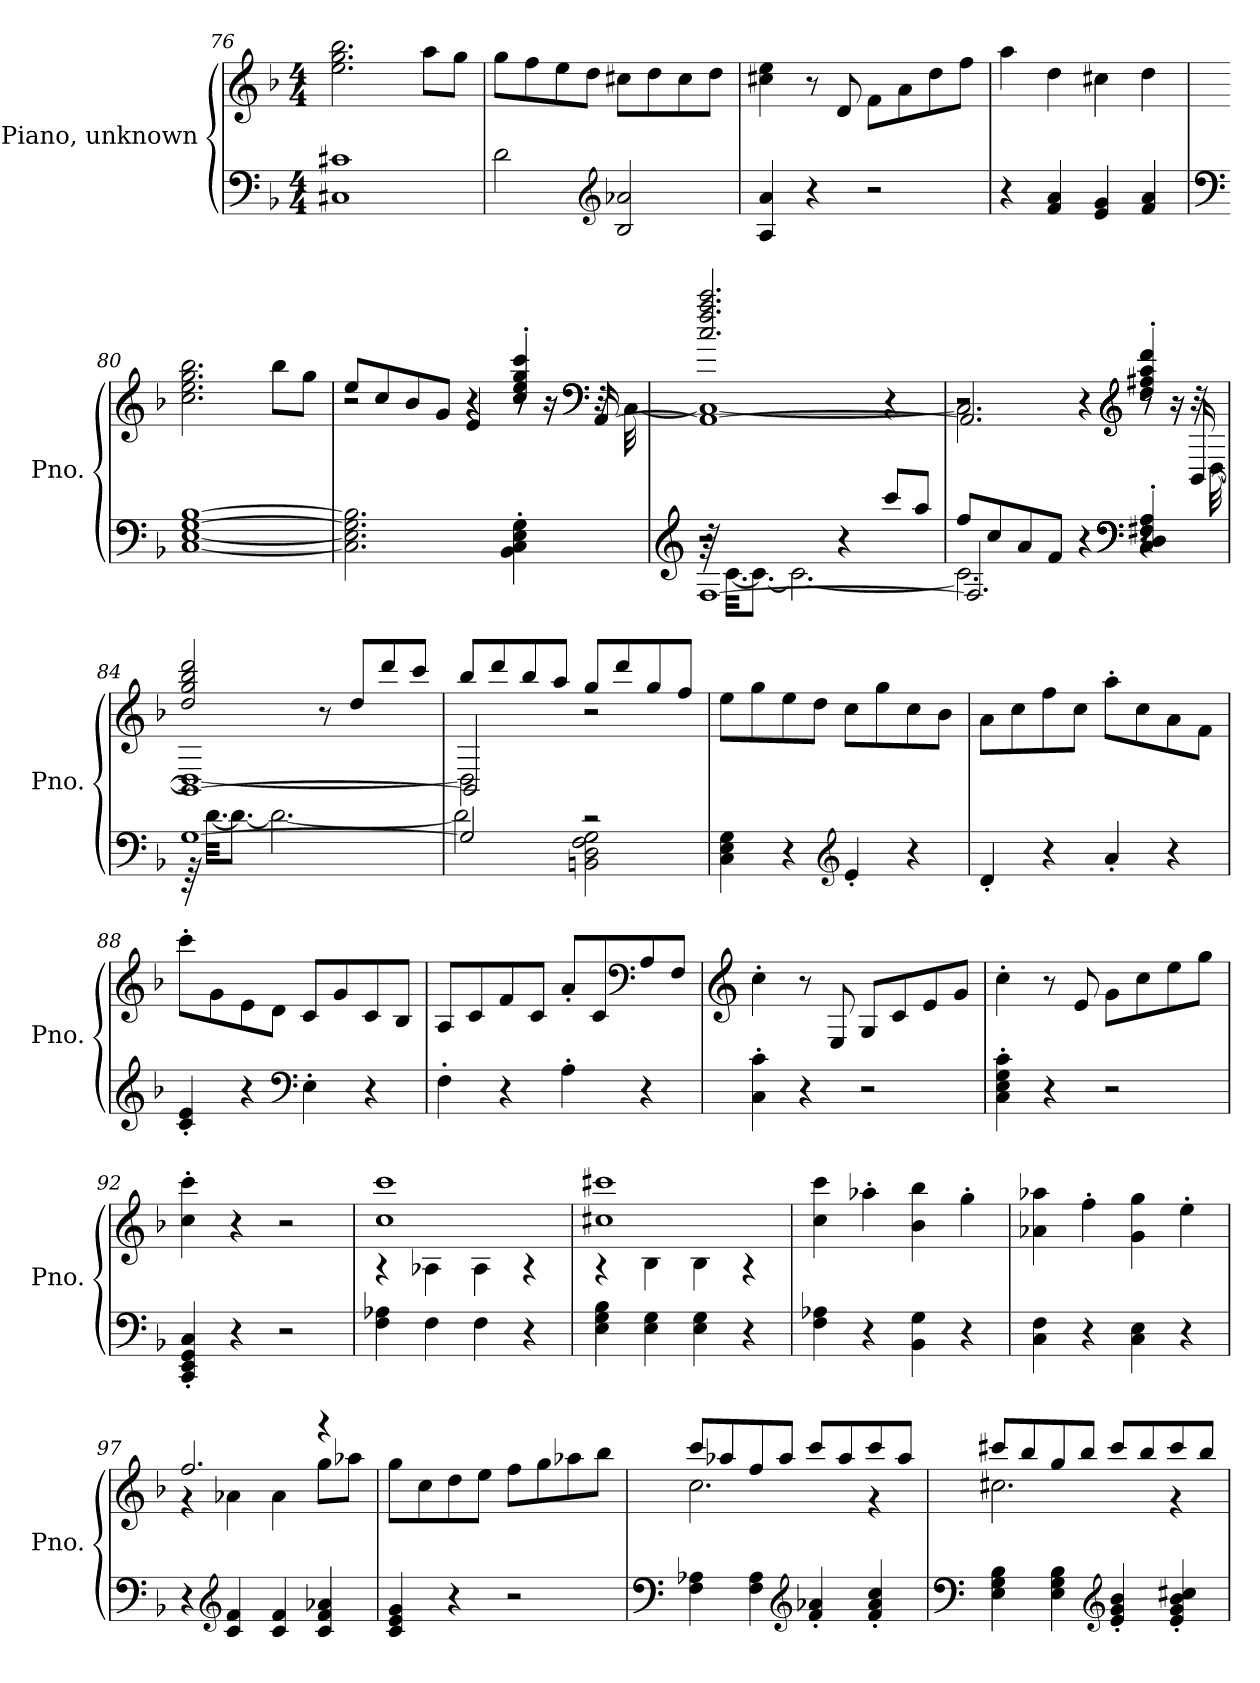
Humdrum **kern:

**kern	**kern
*part1	*part1
*staff2	*staff1
*I"Piano, unknown	*
*I'Pno.	*
*clefF4	*clefG2
*k[b-]	*k[b-]
*M4/4	*M4/4
=76	=76
1C#X 1c#X	2.ee\ 2.gg\ 2.bb-\
.	8aa\L
.	8gg\J
=77	=77
2d\	8gg\L
.	8ff\
.	8ee\
.	8dd\J
*clefG2	*
2B-/ 2a-X/	8cc#X\L
.	8dd\
.	8cc#\
.	8dd\J
=78	=78
4A/ 4a/	4cc#X\ 4ee\
4r	8r
.	8d/
2r	8f\L
.	8a\
.	8dd\
.	8ff\J
=79	=79
4r	4aa\
4f/ 4a/	4dd\
4e/ 4g/	4cc#X\
4f/ 4a/	4dd\
=80	=80
*clefF4	*
[1C [1E [1G [1B-	2.cc\ 2.ee\ 2.gg\ 2.bb-\
.	8bb-\L
.	8gg\J
!!LO:PB:g=z
=81	=81
*	*^
*	*	*^
2.C\] 2.E\] 2.G\] 2.B-\]	8ee/L	2r	2r
.	8cc/	.	.
.	8b-/	.	.
.	8g/J	.	.
.	4e/	4r	4r
4BB-\' 4C\' 4E\' 4G\'	4cc/' 4ee/' 4gg/' 4ccc/'	8r	8r
.	.	16r	16r
*	*clefF4	*	*
.	.	32r	[16AA/
.	.	[32C\	.
=82	=82	=82	=82
*clefG2	*	*	*
*^	*	*	*
*	*^	*	*	*
2r	64r	[1F	2.cc/ 2.ff/ 2.aa/ 2.ccc/	1C_	1AA_
.	[32.c\KKL	.	.	.	.
.	8.c\J_	.	.	.	.
.	2.c\_	.	.	.	.
4r	.	.	.	.	.
8ccc/L	.	.	4r	.	.
8aa/J	.	.	.	.	.
=83	=83	=83	=83	=83	=83
8ff/L	2.c\]	2.F/]	2r	2.C\]	2.AA/]
8cc/	.	.	.	.	.
8a/	.	.	.	.	.
8f/J	.	.	.	.	.
4r	.	.	4r	.	.
*clefF4	*	*	*clefG2	*	*
4C/' 4D/' 4F#X/' 4A/'	4r	4r	4dd/' 4ff#X/' 4aa/' 4ddd/'	8r	8r
.	.	.	.	16r	16r
.	.	.	.	32r	[16BB-/
.	.	.	.	[32D\	.
*	*v	*v	*	*	*
!!LO:LB:g=z	!!	!!
=84	=84	=84	=84	=84
[1G	64r	2dd/ 2gg/ 2bb-/ 2ddd/	1D_	1BB-_
.	[32.d\KKL	.	.	.
.	8.d\J_	.	.	.
.	2.d\_	.	.	.
.	.	8r	.	.
.	.	8dd/L	.	.
.	.	8ddd/	.	.
.	.	8ccc/J	.	.
=85	=85	=85	=85	=85
2G/]	2d\]	8bb-/L	2D\]	2BB-/]
.	.	8ddd/	.	.
.	.	8bb-/	.	.
.	.	8aa/J	.	.
2r	2BBn\ 2D\ 2F\ 2G\	8gg/L	2r	2r
.	.	8ddd/	.	.
.	.	8gg/	.	.
.	.	8ff/J	.	.
*v	*v	*	*	*
*	*v	*v	*v
=86	=86
4C\ 4E\ 4G\	8ee\L
.	8gg\
4r	8ee\
.	8dd\J
*clefG2	*
4e'/	8cc\L
.	8gg\
4r	8cc\
.	8b-\J
=87	=87
4d'/	8a\L
.	8cc\
4r	8ff\
.	8cc\J
4a'/	8aa'\L
.	8cc\
4r	8a\
.	8f\J
!!LO:LB:g=z
=88	=88
4c/' 4e/'	8ccc'\L
.	8g\
4r	8e\
.	8d\J
*clefF4	*
4E'\	8c/L
.	8g/
4r	8c/
.	8B-/J
=89	=89
4F'\	8A/L
.	8c/
4r	8f/
.	8c/J
4A'\	8a'/L
.	8c/
*	*clefF4
4r	8A/
.	8F/J
=90	=90
*	*clefG2
4C\' 4c\'	4cc'\
4r	8r
.	8E/
2r	8G/L
.	8c/
.	8e/
.	8g/J
=91	=91
4C\' 4E\' 4G\' 4c\'	4cc'\
4r	8r
.	8e/
2r	8g\L
.	8cc\
.	8ee\
.	8gg\J
=92	=92
4CC/' 4EE/' 4GG/' 4C/'	4cc\' 4ccc\'
4r	4r
2r	2r
!!LO:LB:g=z
=93	=93
*	*^
4F\ 4A-X\	1cc 1ccc	4r
4F\	.	4A-X\
4F\	.	4A-\
4r	.	4r
=94	=94	=94
4E\ 4G\ 4B-\	1cc#X 1ccc#X	4r
4E\ 4G\	.	4B-\
4E\ 4G\	.	4B-\
4r	.	4r
*	*v	*v
=95	=95
4F\ 4A-X\	4cc\ 4ccc\
4r	4aa-X'\
4BB-\ 4G\	4b-\ 4bb-\
4r	4gg'\
=96	=96
4C\ 4F\	4a-X\ 4aa-X\
4r	4ff'\
4C\ 4E\	4g\ 4gg\
4r	4ee'\
=97	=97
*	*^
4r	2.ff/	4r
*clefG2	*	*
4c/ 4f/	.	4a-X\
4c/ 4f/	.	4a-\
4c/ 4f/ 4a-X/	4r	8gg\L
.	.	8aa-X\J
*	*v	*v
=98	=98
4c/ 4e/ 4g/	8gg\L
.	8cc\
4r	8dd\
.	8ee\J
2r	8ff\L
.	8gg\
.	8aa-X\
.	8bb-\J
!!LO:LB:g=z
=99	=99
*clefF4	*
*	*^
4F\ 4A-X\	8ccc/L	2.cc\
.	8aa-X/	.
4F\ 4A-\	8ff/	.
.	8aa-/J	.
*clefG2	*	*
4f/' 4a-X/'	8ccc/L	.
.	8aa-/	.
4f/' 4a-/' 4cc/'	8ccc/	4r
.	8aa-/J	.
=100	=100	=100
*clefF4	*	*
4E\ 4G\ 4B-\	8ccc#X/L	2.cc#X\
.	8bb-/	.
4E\ 4G\ 4B-\	8gg/	.
.	8bb-/J	.
*clefG2	*	*
4e/' 4g/' 4b-/'	8ccc#/L	.
.	8bb-/	.
4e/' 4g/' 4b-/' 4cc#X/'	8ccc#/	4r
.	8bb-/J	.
*	*v	*v
=	=
*-	*-
